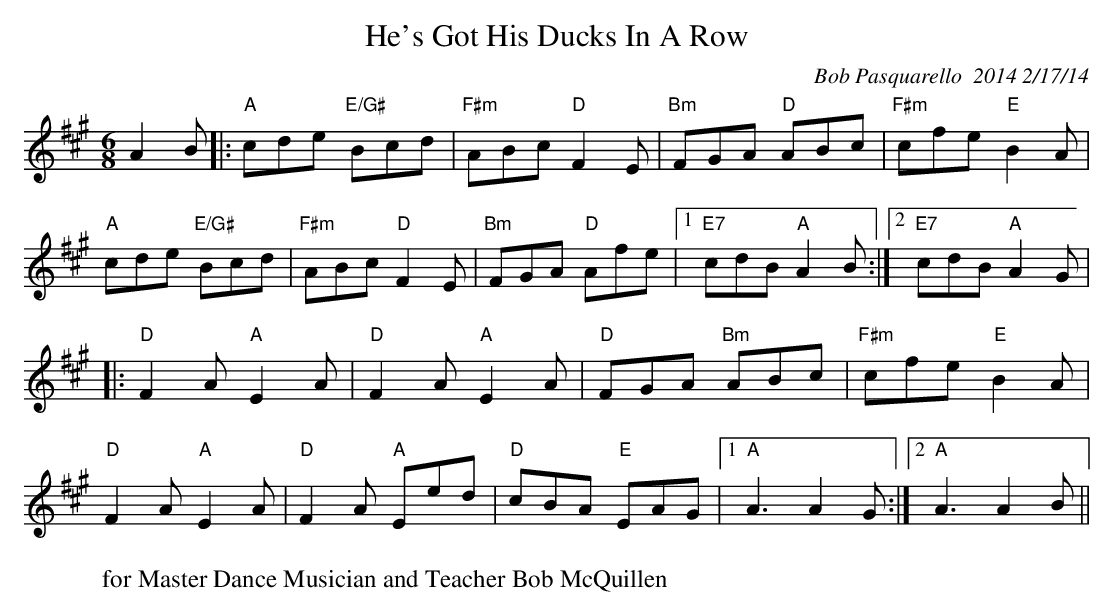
X:1
T: He's Got His Ducks In A Row
C: Bob Pasquarello  2014 2/17/14
M: 6/8
L: 1/8
K:A
A2B|:"A" cde "E/G#"Bcd| "F#m"ABc "D"F2E| "Bm"FGA "D"ABc|"F#m"cfe "E"B2A|
"A"cde "E/G#"Bcd| "F#m"ABc "D"F2E|"Bm"FGA "D"Afe|1"E7"cdB "A"A2B:|2"E7"cdB "A"A2G|
|: "D"F2A "A"E2A| "D"F2A "A"E2A|"D"FGA "Bm"ABc|"F#m"cfe "E"B2A|
"D"F2A "A"E2A|"D" F2A "A"Eed|"D"cBA "E"EAG|1"A" A3 A2G:|2"A" A3 A2B||
W: for Master Dance Musician and Teacher Bob McQuillen
